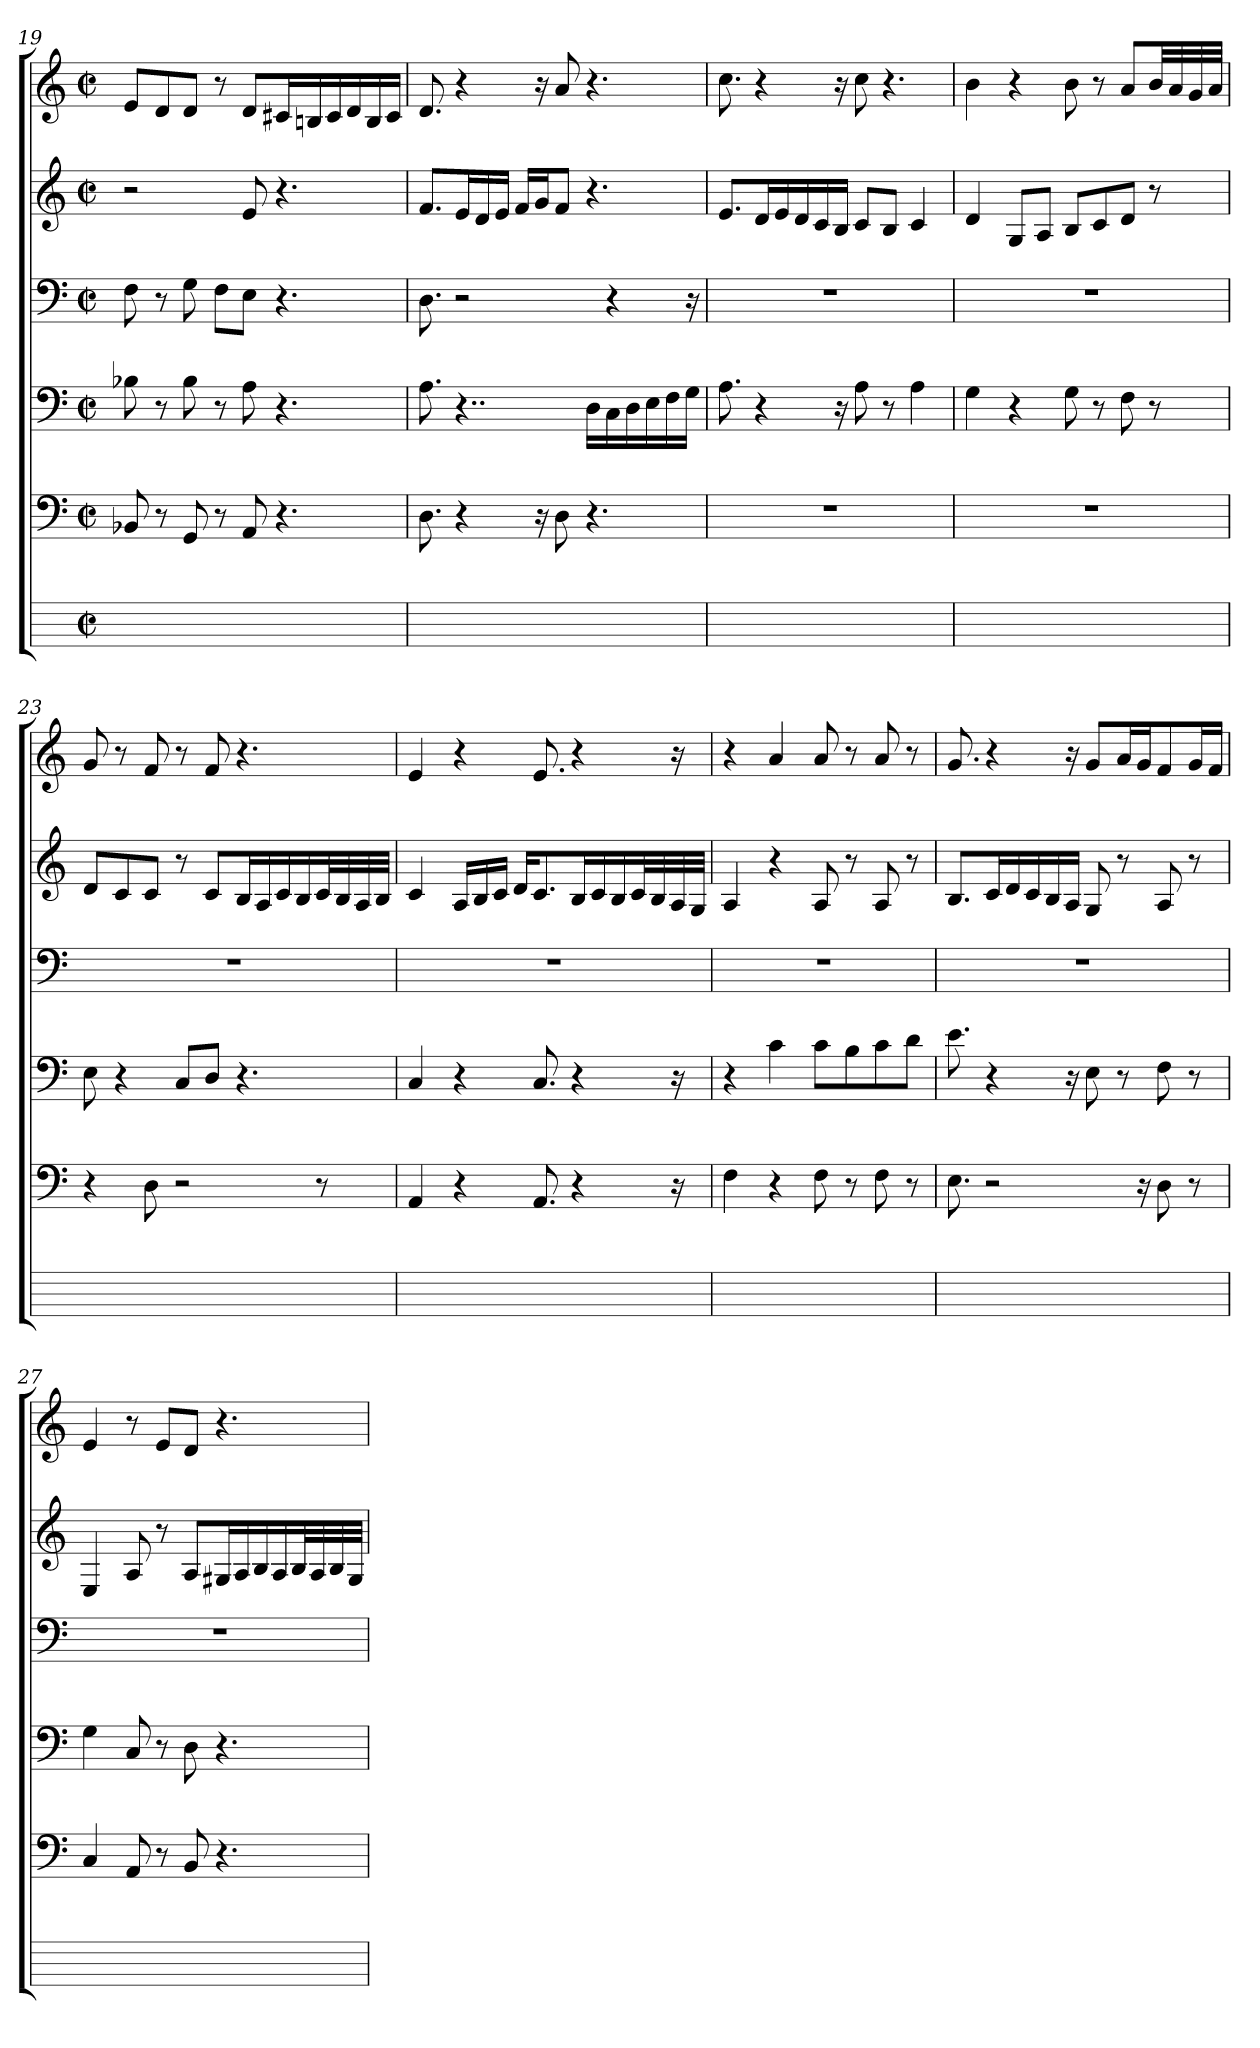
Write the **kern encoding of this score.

**kern	**kern	**kern	**kern	**kern	**kern
*part6	*part5	*part4	*part3	*part2	*part1
*staff6	*staff5	*staff4	*staff3	*staff2	*staff1
*	*clefF4	*clefF4	*clefF4	*clefG2	*clefG2
*	*k[]	*k[]	*k[]	*k[]	*k[]
*	*C:	*C:	*C:	*C:	*C:
*M2/2	*M2/2	*M2/2	*M2/2	*M2/2	*M2/2
*met(c|)	*met(c|)	*met(c|)	*met(c|)	*met(c|)	*met(c|)
=19	=19	=19	=19	=19	=19
1ryy	8BB-X	8B-X	8F	2r	8eiL
.	8r	8r	8r	.	8dj
.	8GG	8B-	8G	.	8dJ
.	8r	8r	8FjL	.	8r
.	8AA	8A	8EJ	8e	8diL
.	4.r	4.r	4.r	4.r	16c#XjL
.	.	.	.	.	16Bnj
.	.	.	.	.	16c#
.	.	.	.	.	16dj
.	.	.	.	.	16Bj
.	.	.	.	.	16c#jJJ
=20	=20	=20	=20	=20	=20
1ryy	8.D	8.A	8.D	8.fL	8.d
.	4r	4..r	2r	16ejL	4r
.	.	.	.	16dj	.
.	.	.	.	16ejJJ	.
.	.	.	.	16fjLL	.
.	16r	.	.	16gjJ	16r
.	8Di	.	.	8fJ	8a
.	4.r	16DjLL	.	4.r	4.r
.	.	16Cj	4r	.	.
.	.	16D	.	.	.
.	.	16Ej	.	.	.
.	.	16Fj	.	.	.
.	.	16GjJJ	16r	.	.
=21	=21	=21	=21	=21	=21
1ryy	1r	8.A	1r	8.eL	8.cc
.	.	4r	.	16djL	4r
.	.	.	.	16ej	.
.	.	.	.	16dj	.
.	.	.	.	16cj	.
.	.	16r	.	16BjJJ	16r
.	.	8A	.	8cL	8cc
.	.	8r	.	8BjJ	4.r
.	.	4Ai	.	4ci	.
=22	=22	=22	=22	=22	=22
1ryy	1r	4G	1r	4d	4b
.	.	4r	.	8GL	4r
.	.	.	.	8AJ	.
.	.	8Gi	.	8BL	8bi
.	.	8r	.	8c	8r
.	.	8F	.	8dJ	8aL
.	.	8r	.	8r	32bjLL
.	.	.	.	.	32aj
.	.	.	.	.	32gj
.	.	.	.	.	32ajJJJ
=23	=23	=23	=23	=23	=23
1ryy	4r	8E	1r	8diL	8g
.	.	4r	.	8cj	8r
.	8Di	.	.	8cJ	8fZ
.	2r	8CjL	.	8r	8r
.	.	8DJ	.	8ciL	8f
.	.	4.r	.	16BjL	4.r
.	.	.	.	16Aj	.
.	.	.	.	16ci	.
.	.	.	.	16Bj	.
.	8r	.	.	32cjL	.
.	.	.	.	32Bj	.
.	.	.	.	32Aj	.
.	.	.	.	32BjJJJ	.
=24	=24	=24	=24	=24	=24
1ryy	4AA	4C	1r	4c	4e
.	4r	4r	.	16AjLL	4r
.	.	.	.	16Bj	.
.	.	.	.	16cjJJ	.
.	.	.	.	16djKL	.
.	8.AAi	8.Ci	.	8.ci	8.ei
.	4r	4r	.	16BjL	4r
.	.	.	.	16cj	.
.	.	.	.	16Bj	.
.	.	.	.	32cjL	.
.	.	.	.	32Bj	.
.	16r	16r	.	32Aj	16r
.	.	.	.	32GjJJJ	.
=25	=25	=25	=25	=25	=25
1ryy	4F	4r	1r	4A	4r
.	4r	4c	.	4r	4a
.	8F	8cL	.	8A	8a
.	8r	8Bj	.	8r	8r
.	8Fi	8ci	.	8A	8a
.	8r	8djJ	.	8r	8r
=26	=26	=26	=26	=26	=26
1ryy	8.E	8.e	1r	8.BL	8.g
.	2r	4r	.	16cjL	4r
.	.	.	.	16dj	.
.	.	.	.	16cj	.
.	.	.	.	16Bi	.
.	.	16r	.	16AjJJ	16r
.	.	8E	.	8G	8giL
.	.	8r	.	8r	16ajL
.	16r	.	.	.	16gjJ
.	8D	8F	.	8A	8f
.	8r	8r	.	8r	16gjL
.	.	.	.	.	16fjJJ
=27	=27	=27	=27	=27	=27
1ryy	4C	4G	1r	4E	4e
.	8AA	8C	.	8A	8r
.	8r	8r	.	8r	8ejL
.	8BB	8D	.	8AiL	8dJ
.	4.r	4.r	.	16G#XjL	4.r
.	.	.	.	16Aj	.
.	.	.	.	16BZ	.
.	.	.	.	16Aj	.
.	.	.	.	32BjL	.
.	.	.	.	32Aj	.
.	.	.	.	32Bj	.
.	.	.	.	32G#jJJJ	.
=	=	=	=	=	=
*-	*-	*-	*-	*-	*-
